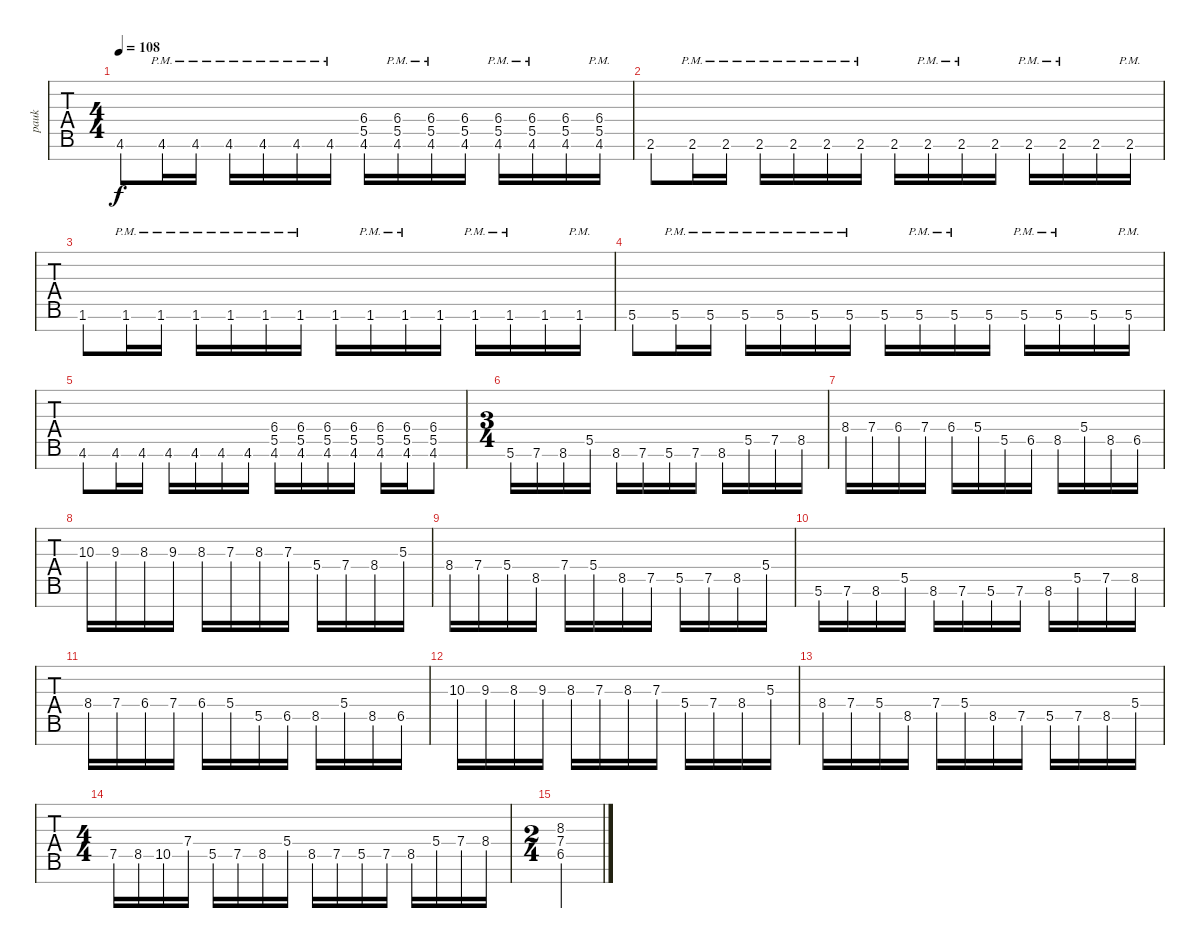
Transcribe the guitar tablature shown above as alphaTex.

\track ("pauk" "pauk") {instrument overdrivenguitar}
\staff {tabs}
\tuning (E4 A3 Gb3 D3 A2 E2 A1) {hide}
\ts (4 4)
\tempo 108
\clef f4
\ks c
4.6.8{dy f} 4.6{pm}.16 4.6{pm}.16 4.6{pm}.16 4.6{pm}.16 4.6{pm}.16 4.6{pm}.16 (6.4 5.5 4.6).16 (6.4{pm} 5.5{pm} 4.6{pm}).16 (6.4{pm} 5.5{pm} 4.6{pm}).16 (6.4 5.5 4.6).16 (6.4{pm} 5.5{pm} 4.6{pm}).16 (6.4{pm} 5.5{pm} 4.6{pm}).16 (6.4 5.5 4.6).16 (6.4{pm} 5.5{pm} 4.6{pm}).16 |
2.6.8 2.6{pm}.16 2.6{pm}.16 2.6{pm}.16 2.6{pm}.16 2.6{pm}.16 2.6{pm}.16 2.6.16 2.6{pm}.16 2.6{pm}.16 2.6.16 2.6{pm}.16 2.6{pm}.16 2.6.16 2.6{pm}.16 |
1.6.8 1.6{pm}.16 1.6{pm}.16 1.6{pm}.16 1.6{pm}.16 1.6{pm}.16 1.6{pm}.16 1.6.16 1.6{pm}.16 1.6{pm}.16 1.6.16 1.6{pm}.16 1.6{pm}.16 1.6.16 1.6{pm}.16 |
5.6.8 5.6{pm}.16 5.6{pm}.16 5.6{pm}.16 5.6{pm}.16 5.6{pm}.16 5.6{pm}.16 5.6.16 5.6{pm}.16 5.6{pm}.16 5.6.16 5.6{pm}.16 5.6{pm}.16 5.6.16 5.6{pm}.16 |
4.6.8 4.6.16 4.6.16 4.6.16 4.6.16 4.6.16 4.6.16 (6.4 5.5 4.6).16 (6.4 5.5 4.6).16 (6.4 5.5 4.6).16 (6.4 5.5 4.6).16 (6.4 5.5 4.6).16 (6.4 5.5 4.6).16 (6.4 5.5 4.6).8 |
\ts (3 4)
5.6.16{instrument distortionguitar} 7.6.16 8.6.16 5.5.16 8.6.16 7.6.16 5.6.16 7.6.16 8.6.16 5.5.16 7.5.16 8.5.16 |
8.4.16 7.4.16 6.4.16 7.4.16 6.4.16 5.4.16 5.5.16 6.5.16 8.5.16 5.4.16 8.5.16 6.5.16 |
10.3.16 9.3.16 8.3.16 9.3.16 8.3.16 7.3.16 8.3.16 7.3.16 5.4.16 7.4.16 8.4.16 5.3.16 |
8.4.16 7.4.16 5.4.16 8.5.16 7.4.16 5.4.16 8.5.16 7.5.16 5.5.16 7.5.16 8.5.16 5.4.16 |
5.6.16{instrument distortionguitar} 7.6.16 8.6.16 5.5.16 8.6.16 7.6.16 5.6.16 7.6.16 8.6.16 5.5.16 7.5.16 8.5.16 |
8.4.16 7.4.16 6.4.16 7.4.16 6.4.16 5.4.16 5.5.16 6.5.16 8.5.16 5.4.16 8.5.16 6.5.16 |
10.3.16 9.3.16 8.3.16 9.3.16 8.3.16 7.3.16 8.3.16 7.3.16 5.4.16 7.4.16 8.4.16 5.3.16 |
8.4.16 7.4.16 5.4.16 8.5.16 7.4.16 5.4.16 8.5.16 7.5.16 5.5.16 7.5.16 8.5.16 5.4.16 |
\ts (4 4)
7.5.16 8.5.16 10.5.16 7.4.16 5.5.16 7.5.16 8.5.16 5.4.16 8.5.16 7.5.16 5.5.16 7.5.16 8.5.16 5.4.16 7.4.16 8.4.16 |
\ts (2 4)
(8.3 7.4 6.5).2
